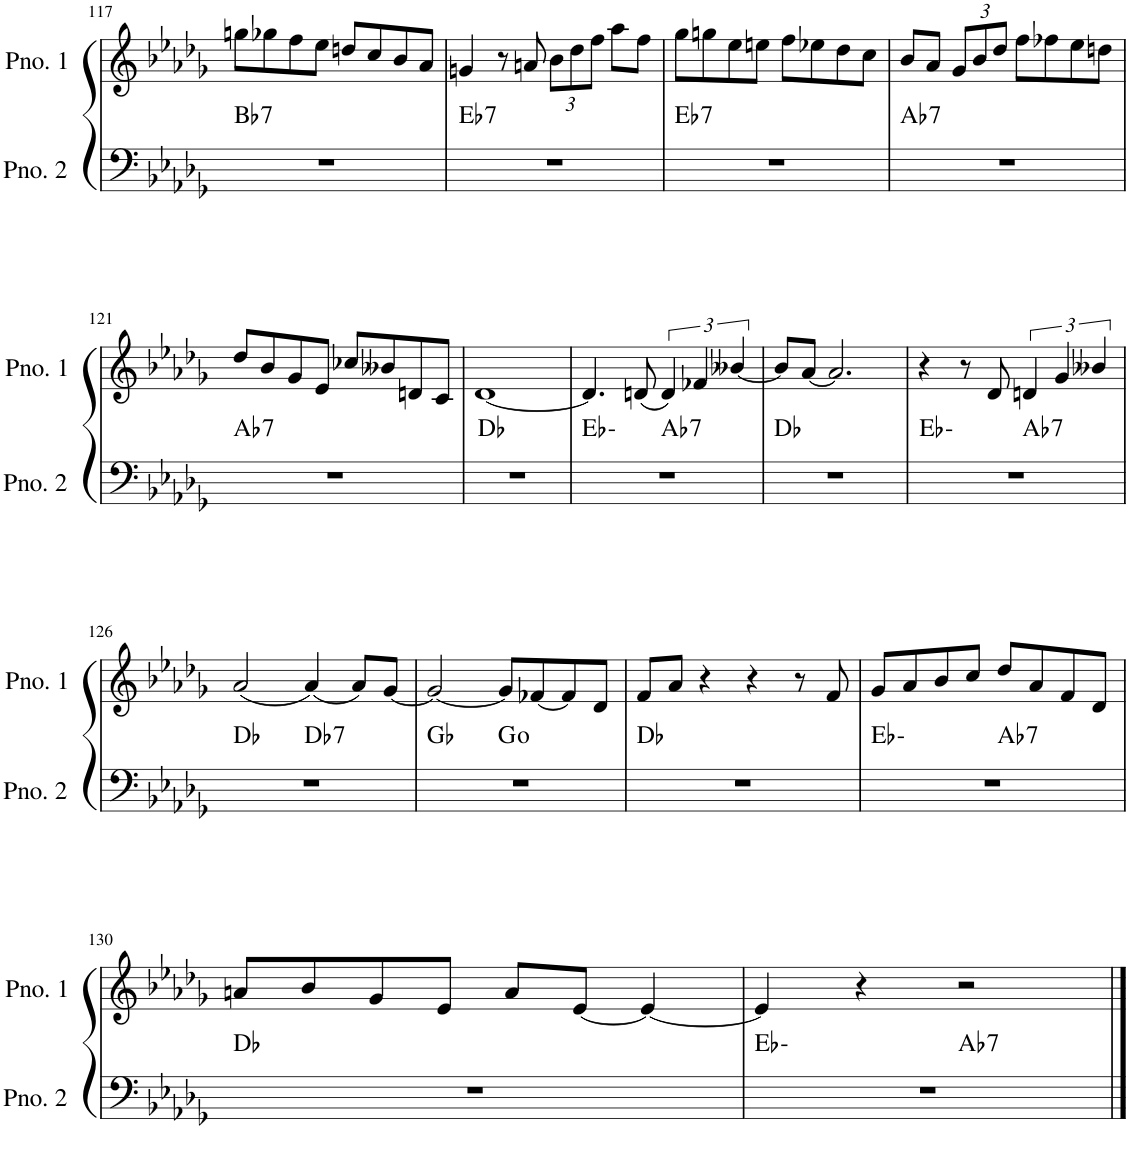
**kern	**harte	**kern
*part2	*part2	*part1
*staff2	*	*staff1
*I"ピアノ 2	*	*I"ピアノ 1
!!LO:PB:g=z
*clefF4	*	*clefG2
*k[b-e-a-d-g-]	*	*k[b-e-a-d-g-]
*M4/4	*	*M4/4
=117	=117	=117
!	!LO:H:kt=7	!
1r	Bb:7	8ggn\L
.	.	8gg-X\
.	.	8ff\
.	.	8ee-\J
.	.	8ddn/L
.	.	8cc/
.	.	8b-/
.	.	8a-/J
=118	=118	=118
!	!LO:H:kt=7	!
1r	Eb:7	4gn/
.	.	8r
.	.	8an/
*	*	*Xbrackettup
.	.	12b-\L
.	.	12dd-\
.	.	12ff\J
.	.	8aa-\L
.	.	8ff\J
=119	=119	=119
!	!LO:H:kt=7	!
1r	Eb:7	8gg-\L
.	.	8ggn\
.	.	8ee-\
.	.	8een\J
.	.	8ff\L
.	.	8ee-X\
.	.	8dd-\
.	.	8cc\J
=120	=120	=120
!	!LO:H:kt=7	!
1r	Ab:7	8b-/L
.	.	8a-/J
.	.	12g-/L
.	.	12b-/
.	.	12dd-/J
.	.	8ff\L
.	.	8ff-X\
.	.	8ee-\
.	.	8ddn\J
!!LO:LB:g=z
=121	=121	=121
!	!LO:H:kt=7	!
1r	Ab:7	8dd-/L
.	.	8b-/
.	.	8g-/
.	.	8e-/J
.	.	8cc-X/L
.	.	8b--X/
.	.	8dn/
.	.	8c/J
=122	=122	=122
1r	Db:maj	[1d-
=123	=123	=123
*^	*	*
1r	2ryy	Eb:min	4.d-/]
.	.	.	(8dn/
*	*	*	*brackettup
!	!	!LO:H:kt=7	!
.	2ryy	Ab:7	6d/)
.	.	.	6f-X/
.	.	.	[6b--X/
*v	*v	*	*
=124	=124	=124
1r	Db:maj	8b--/L]
.	.	[8a-/J
.	.	2.a-/]
=125	=125	=125
*^	*	*
1r	2ryy	Eb:min	4r
.	.	.	8r
.	.	.	8d-/
!	!	!LO:H:kt=7	!
.	2ryy	Ab:7	6dn/
.	.	.	6g-/
.	.	.	6b--X/
!!LO:LB:g=z
=126	=126	=126	=126
1r	2ryy	Db:maj	(2a-/
!	!	!LO:H:kt=7	!
.	2ryy	Db:7	(4a-/)
.	.	.	8a-/L)
.	.	.	[8g-/J
=127	=127	=127	=127
1r	2ryy	Gb:maj	2g-/_
.	2ryy	G:dim	8g-/L]
.	.	.	[8f-X/
.	.	.	8f-/]
.	.	.	8d-/J
*v	*v	*	*
=128	=128	=128
1r	Db:maj	8f/L
.	.	8a-/J
.	.	4r
.	.	4r
.	.	8r
.	.	8f/
=129	=129	=129
*^	*	*
1r	2ryy	Eb:min	8g-/L
.	.	.	8a-/
.	.	.	8b-/
.	.	.	8cc/J
!	!	!LO:H:kt=7	!
.	2ryy	Ab:7	8dd-/L
.	.	.	8a-/
.	.	.	8f/
.	.	.	8d-/J
*v	*v	*	*
!!LO:LB:g=z
=130	=130	=130
1r	Db:maj	8an/L
.	.	8b-/
.	.	8g-/
.	.	8e-/J
.	.	8a/L
.	.	[8e-/J
.	.	4e-/_
=131	=131	=131
*^	*	*
1r	2ryy	Eb:min	4e-/]
.	.	.	4r
!	!	!LO:H:kt=7	!
.	2ryy	Ab:7	2r
*v	*v	*	*
==	==	==
*-	*-	*-
